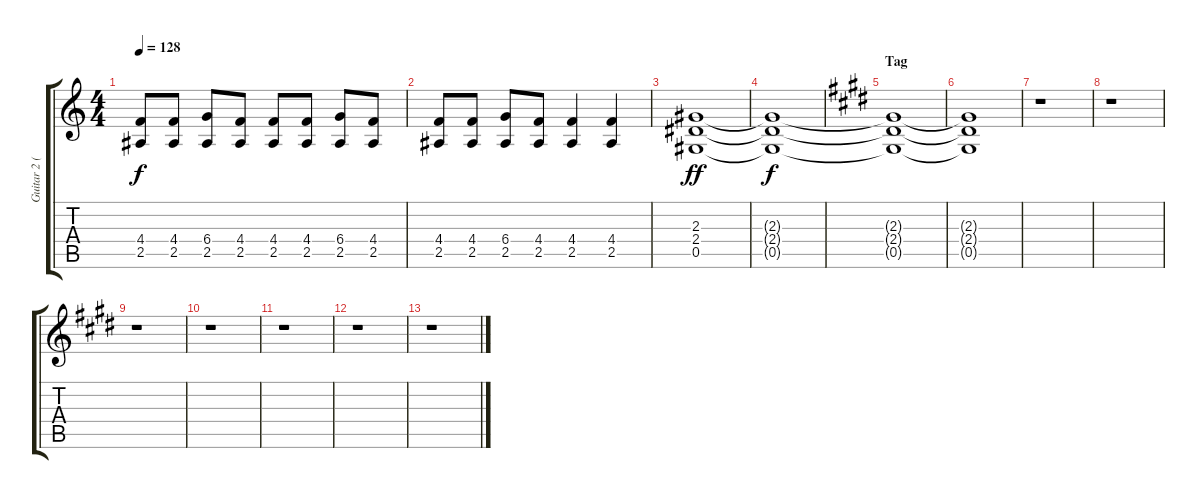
\track ("Guitar 2 (Izzy Stradlin')" "Guitar 2 (") {instrument distortionguitar}
\staff {score tabs}
\tuning (Eb4 Bb3 Gb3 Db3 Ab2 Eb2) {hide}
\ts (4 4)
\tempo 128
\clef g2
\ks c
(4.4 2.5).8{dy f} (4.4 2.5).8 (6.4 2.5).8 (4.4 2.5).8 (4.4 2.5).8 (4.4 2.5).8 (6.4 2.5).8 (4.4 2.5).8 |
(4.4 2.5).8 (4.4 2.5).8 (6.4 2.5).8 (4.4 2.5).8 (4.4 2.5).4 (4.4 2.5).4 |
(2.3 2.4 0.5).1{dy ff} |
(2.3{t} 2.4{t} 0.5{t}).1{dy f volume 9} |
\section ("" "Tag")
\ks e
(2.3{t} 2.4{t} 0.5{t}).1{volume 6} |
(2.3{t} 2.4{t} 0.5{t}).1{volume 2} |
r.1 |
r.1 |
r.1 |
r.1 |
r.1 |
r.1 |
r.1
